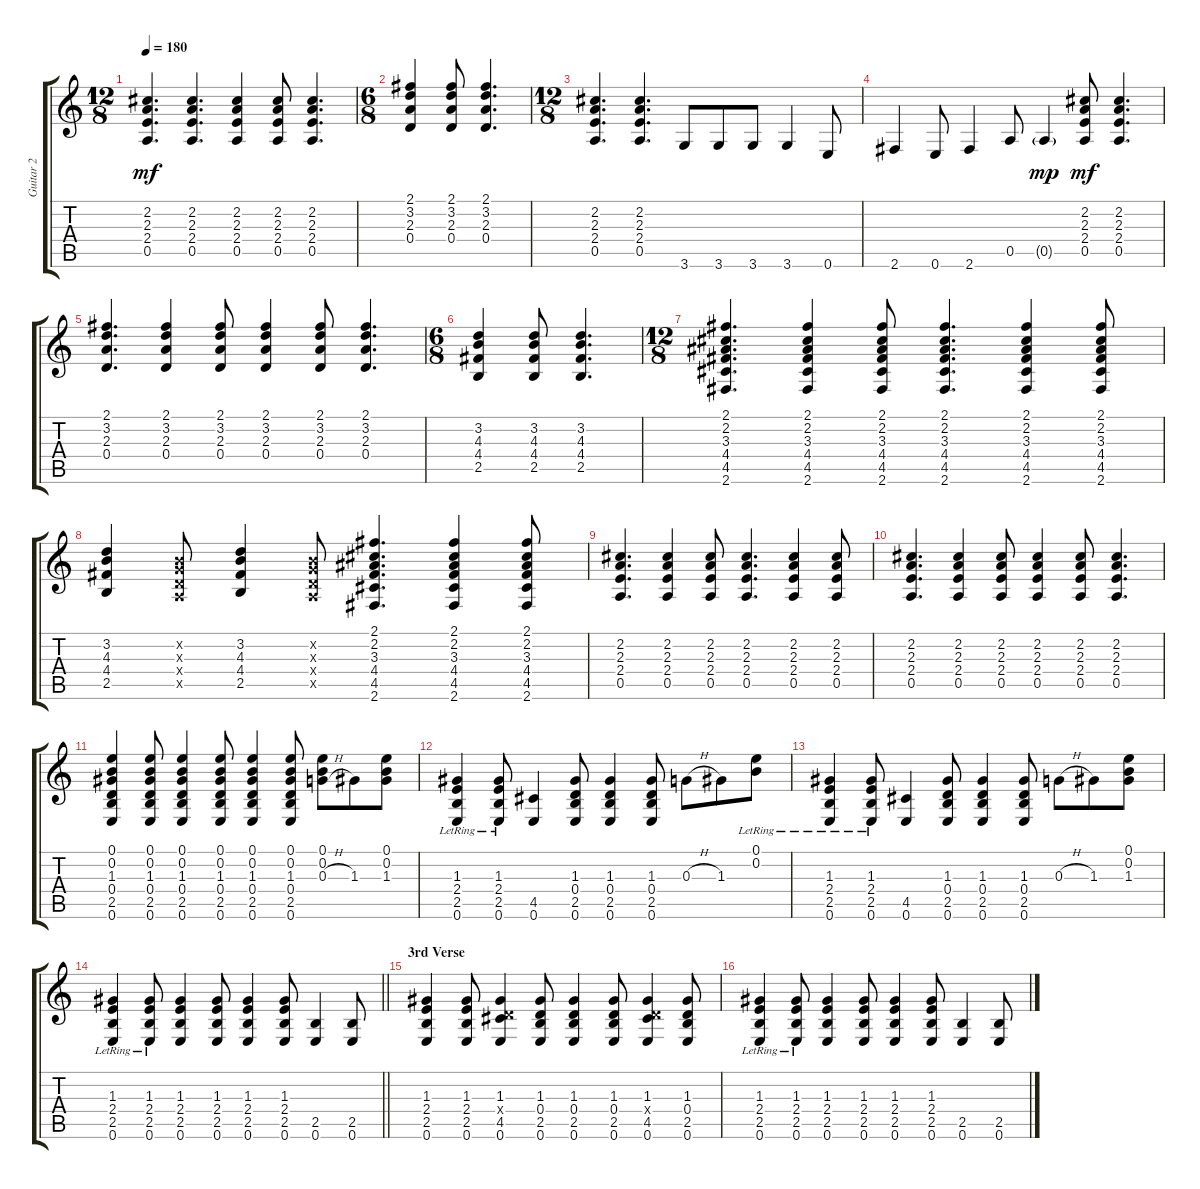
\track ("Guitar 2" "Guitar 2") {instrument acousticguitarsteel}
\staff {score tabs}
\tuning (E4 B3 G3 D3 A2 E2) {hide}
\ts (12 8)
\tempo 180
\clef g2
\ks c
(2.2 2.3 2.4 0.5).4{d dy mf} (2.2 2.3 2.4 0.5).4{d} (2.2 2.3 2.4 0.5).4 (2.2 2.3 2.4 0.5).8 (2.2 2.3 2.4 0.5).4{d} |
\ts (6 8)
(2.1 3.2 2.3 0.4).4 (2.1 3.2 2.3 0.4).8 (2.1 3.2 2.3 0.4).4{d} |
\ts (12 8)
(2.2 2.3 2.4 0.5).4{d} (2.2 2.3 2.4 0.5).4{d} 3.6.8 3.6.8 3.6.8 3.6.4 0.6.8 |
2.6.4 0.6.8 2.6.4 0.5.8 0.5{g}.4{dy mp} (2.2 2.3 2.4 0.5).8{dy mf} (2.2 2.3 2.4 0.5).4{d} |
(2.1 3.2 2.3 0.4).4{d} (2.1 3.2 2.3 0.4).4 (2.1 3.2 2.3 0.4).8 (2.1 3.2 2.3 0.4).4 (2.1 3.2 2.3 0.4).8 (2.1 3.2 2.3 0.4).4{d} |
\ts (6 8)
(3.2 4.3 4.4 2.5).4 (3.2 4.3 4.4 2.5).8 (3.2 4.3 4.4 2.5).4{d} |
\ts (12 8)
(2.1 2.2 3.3 4.4 4.5 2.6).4{d} (2.1 2.2 3.3 4.4 4.5 2.6).4 (2.1 2.2 3.3 4.4 4.5 2.6).8 (2.1 2.2 3.3 4.4 4.5 2.6).4{d} (2.1 2.2 3.3 4.4 4.5 2.6).4 (2.1 2.2 3.3 4.4 4.5 2.6).8 |
(3.2 4.3 4.4 2.5).4 (0.2{x} 0.3{x} 0.4{x} 0.5{x}).8 (3.2 4.3 4.4 2.5).4 (0.2{x} 0.3{x} 0.4{x} 0.5{x}).8 (2.1 2.2 3.3 4.4 4.5 2.6).4{d} (2.1 2.2 3.3 4.4 4.5 2.6).4 (2.1 2.2 3.3 4.4 4.5 2.6).8 |
(2.2 2.3 2.4 0.5).4{d} (2.2 2.3 2.4 0.5).4 (2.2 2.3 2.4 0.5).8 (2.2 2.3 2.4 0.5).4{d} (2.2 2.3 2.4 0.5).4 (2.2 2.3 2.4 0.5).8 |
(2.2 2.3 2.4 0.5).4{d} (2.2 2.3 2.4 0.5).4 (2.2 2.3 2.4 0.5).8 (2.2 2.3 2.4 0.5).4 (2.2 2.3 2.4 0.5).8 (2.2 2.3 2.4 0.5).4{d} |
(0.1 0.2 1.3 0.4 2.5 0.6).4 (0.1 0.2 1.3 0.4 2.5 0.6).8 (0.1 0.2 1.3 0.4 2.5 0.6).4 (0.1 0.2 1.3 0.4 2.5 0.6).8 (0.1 0.2 1.3 0.4 2.5 0.6).4 (0.1 0.2 1.3 0.4 2.5 0.6).8 (0.1 0.2 0.3{h}).8 1.3.8 (0.1 0.2 1.3).8 |
(1.3{lr} 2.4{lr} 2.5{lr} 0.6{lr}).4 (1.3{lr} 2.4{lr} 2.5{lr} 0.6{lr}).8 (4.5 0.6).4 (1.3 0.4 2.5 0.6).8 (1.3 0.4 2.5 0.6).4 (1.3 0.4 2.5 0.6).8 0.3{h}.8 1.3.8 (0.1{lr} 0.2{lr}).8 |
(1.3{lr} 2.4{lr} 2.5{lr} 0.6{lr}).4 (1.3{lr} 2.4{lr} 2.5{lr} 0.6{lr}).8 (4.5 0.6).4 (1.3 0.4 2.5 0.6).8 (1.3 0.4 2.5 0.6).4 (1.3 0.4 2.5 0.6).8 0.3{h}.8 1.3.8 (0.1 0.2 1.3).8 |
\barLineRight lightlight
(1.3{lr} 2.4{lr} 2.5{lr} 0.6{lr}).4 (1.3{lr} 2.4{lr} 2.5{lr} 0.6{lr}).8 (1.3 2.4 2.5 0.6).4 (1.3 2.4 2.5 0.6).8 (1.3 2.4 2.5 0.6).4 (1.3 2.4 2.5 0.6).8 (2.5 0.6).4 (2.5 0.6).8 |
\section ("" "3rd Verse")
(1.3 2.4 2.5 0.6).4 (1.3 2.4 2.5 0.6).8 (1.3 0.4{x} 4.5 0.6).4 (1.3 0.4 2.5 0.6).8 (1.3 0.4 2.5 0.6).4 (1.3 0.4 2.5 0.6).8 (1.3 0.4{x} 4.5 0.6).4 (1.3 0.4 2.5 0.6).8 |
(1.3{lr} 2.4{lr} 2.5{lr} 0.6{lr}).4 (1.3{lr} 2.4{lr} 2.5{lr} 0.6{lr}).8 (1.3 2.4 2.5 0.6).4 (1.3 2.4 2.5 0.6).8 (1.3 2.4 2.5 0.6).4 (1.3 2.4 2.5 0.6).8 (2.5 0.6).4 (2.5 0.6).8
